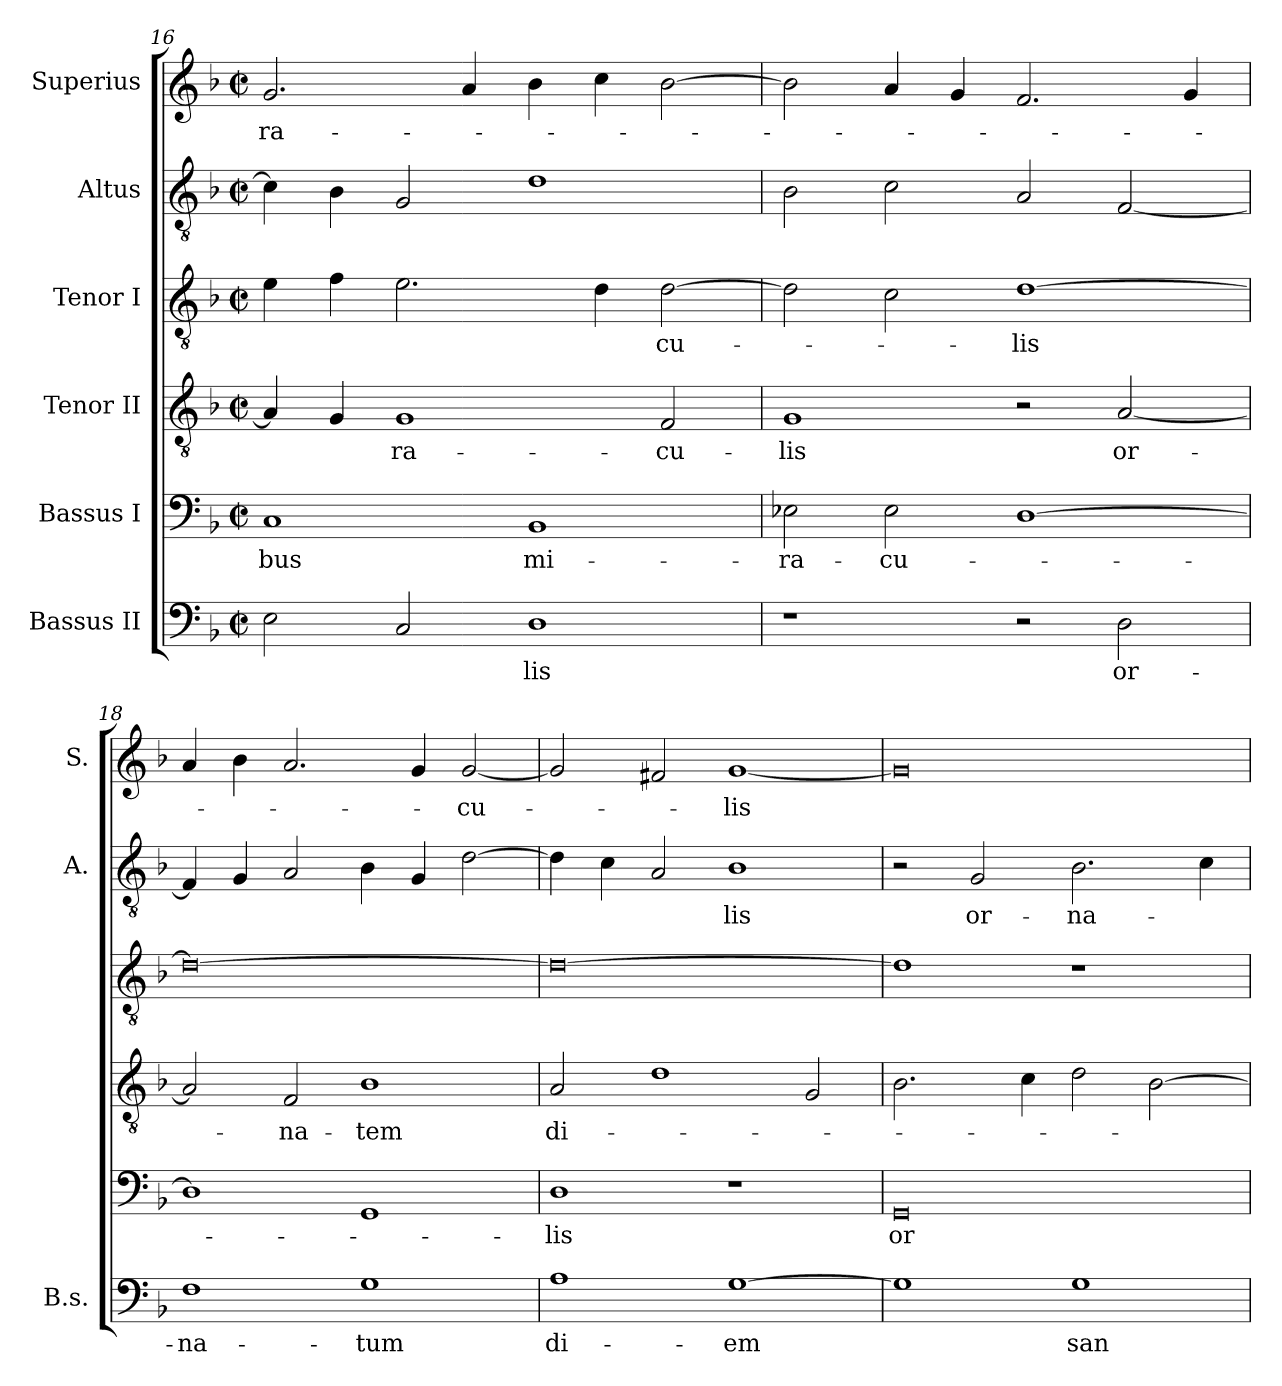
**kern	**text	**kern	**text	**kern	**text	**kern	**text	**kern	**text	**kern	**text
*part6	*part6	*part5	*part5	*part4	*part4	*part3	*part3	*part2	*part2	*part1	*part1
*staff6	*staff6	*staff5	*staff5	*staff4	*staff4	*staff3	*staff3	*staff2	*staff2	*staff1	*staff1
*I"Bassus II	*	*I"Bassus I	*	*I"Tenor II	*	*I"Tenor I	*	*I"Altus	*	*I"Superius	*
*I'B.s.	*	*	*	*	*	*	*	*I'A.	*	*I'S.	*
!!LO:LB:g=z
*clefF4	*	*clefF4	*	*clefGv2	*	*clefGv2	*	*clefGv2	*	*clefG2	*
*	*	*	*	*ITrd7c12	*	*ITrd7c12	*	*ITrd7c12	*	*	*
*k[b-]	*	*k[b-]	*	*k[b-]	*	*k[b-]	*	*k[b-]	*	*k[b-]	*
*F:	*	*F:	*	*F:	*	*F:	*	*F:	*	*F:	*
*M2/2	*	*M2/2	*	*M2/2	*	*M2/2	*	*M2/2	*	*M2/2	*
*met(c|)	*	*met(c|)	*	*met(c|)	*	*met(c|)	*	*met(c|)	*	*met(c|)	*
=16	=16	=16	=16	=16	=16	=16	=16	=16	=16	=16	=16
!	!	!	!LO:LY:b:color=#000000	!	!	!	!	!	!	!	!
!	!	!	!	!	!	!	!	!	!	!	!LO:LY:b:color=#000000
2Ei\	.	1Ci	-bus	4AAi/]	.	4Ei\	.	4Ci\]	.	2.gi/	-ra-
.	.	.	.	4GGi/	.	4Fi\	.	4BB-i\	.	.	.
!	!	!	!	!	!LO:LY:b:color=#000000	!	!	!	!	!	!
2Ci/	.	.	.	1GGi	-ra-	2.Ei\	.	2GGi/	.	.	.
.	.	.	.	.	.	.	.	.	.	4ai/	.
!	!LO:LY:b:color=#000000	!	!	!	!	!	!	!	!	!	!
!	!	!	!LO:LY:b:color=#000000	!	!	!	!	!	!	!	!
1Di	-lis	1BB-i	mi-	.	.	.	.	1Di	.	4b-i\	.
.	.	.	.	.	.	4Di\	.	.	.	4cci\	.
!	!	!	!	!	!LO:LY:b:color=#000000	!	!	!	!	!	!
!	!	!	!	!	!	!	!LO:LY:b:color=#000000	!	!	!	!
.	.	.	.	2FFi/	-cu-	[>2Di\	-cu-	.	.	[>2b-i\	.
=17	=17	=17	=17	=17	=17	=17	=17	=17	=17	=17	=17
!	!	!	!LO:LY:b:color=#000000	!	!	!	!	!	!	!	!
!	!	!	!	!	!LO:LY:b:color=#000000	!	!	!	!	!	!
1r	.	2E-Xi\	-ra-	1GGi	-lis	2Di\]	.	2BB-i\	.	2b-i\]	.
!	!	!	!LO:LY:b:color=#000000	!	!	!	!	!	!	!	!
.	.	2E-i\	-cu-	.	.	2Ci\	.	2Ci\	.	4ai/	.
.	.	.	.	.	.	.	.	.	.	4gi/	.
!	!	!	!	!	!	!	!LO:LY:b:color=#000000	!	!	!	!
2r	.	[>1Di	.	2r	.	[>1Di	-lis	2AAi/	.	2.fi/	.
!	!LO:LY:b:color=#000000	!	!	!	!	!	!	!	!	!	!
!	!	!	!	!	!LO:LY:b:color=#000000	!	!	!	!	!	!
2Di\	or-	.	.	[<2AAi/	or-	.	.	[<2FFi/	.	.	.
.	.	.	.	.	.	.	.	.	.	4gi/	.
=18	=18	=18	=18	=18	=18	=18	=18	=18	=18	=18	=18
!	!LO:LY:b:color=#000000	!	!	!	!	!	!	!	!	!	!
1Fi	-na-	1Di]	.	2AAi/]	.	0Di_>	.	4FFi/]	.	4ai/	.
.	.	.	.	.	.	.	.	4GGi/	.	4b-i\	.
!	!	!	!	!	!LO:LY:b:color=#000000	!	!	!	!	!	!
.	.	.	.	2FFi/	-na-	.	.	2AAi/	.	2.ai/	.
!	!LO:LY:b:color=#000000	!	!	!	!	!	!	!	!	!	!
!	!	!	!	!	!LO:LY:b:color=#000000	!	!	!	!	!	!
1Gi	-tum	1GGi	.	1BB-i	-tem	.	.	4BB-i\	.	.	.
.	.	.	.	.	.	.	.	4GGi/	.	4gi/	.
!	!	!	!	!	!	!	!	!	!	!	!LO:LY:b:color=#000000
.	.	.	.	.	.	.	.	[>2Di\	.	[<2gi/	-cu-
=19	=19	=19	=19	=19	=19	=19	=19	=19	=19	=19	=19
!	!LO:LY:b:color=#000000	!	!	!	!	!	!	!	!	!	!
!	!	!	!LO:LY:b:color=#000000	!	!	!	!	!	!	!	!
!	!	!	!	!	!LO:LY:b:color=#000000	!	!	!	!	!	!
1Ai	di-	1Di	-lis	2AAi/	di-	0Di_>	.	4Di\]	.	2gi/]	.
.	.	.	.	.	.	.	.	4Ci\	.	.	.
.	.	.	.	1Di	.	.	.	2AAi/	.	2f#Xi/	.
!	!LO:LY:b:color=#000000	!	!	!	!	!	!	!	!	!	!
!	!	!	!	!	!	!	!	!	!LO:LY:b:color=#000000	!	!
!	!	!	!	!	!	!	!	!	!	!	!LO:LY:b:color=#000000
[>1Gi	-em	1r	.	.	.	.	.	1BB-i	-lis	[<1gi	-lis
.	.	.	.	2GGi/	.	.	.	.	.	.	.
!!LO:PB:g=z
=20	=20	=20	=20	=20	=20	=20	=20	=20	=20	=20	=20
!	!	!	!LO:LY:b:color=#000000	!	!	!	!	!	!	!	!
1Gi]	.	0GGi	or-	2.BB-i\	.	1Di]	.	2r	.	0gi]	.
!	!	!	!	!	!	!	!	!	!LO:LY:b:color=#000000	!	!
.	.	.	.	.	.	.	.	2GGi/	or-	.	.
.	.	.	.	4Ci\	.	.	.	.	.	.	.
!	!LO:LY:b:color=#000000	!	!	!	!	!	!	!	!	!	!
!	!	!	!	!	!	!	!	!	!LO:LY:b:color=#000000	!	!
1Gi	san-	.	.	2Di\	.	1r	.	2.BB-i\	-na-	.	.
.	.	.	.	[>2BB-i\	.	.	.	.	.	.	.
.	.	.	.	.	.	.	.	4Ci\	.	.	.
=	=	=	=	=	=	=	=	=	=	=	=
*-	*-	*-	*-	*-	*-	*-	*-	*-	*-	*-	*-
